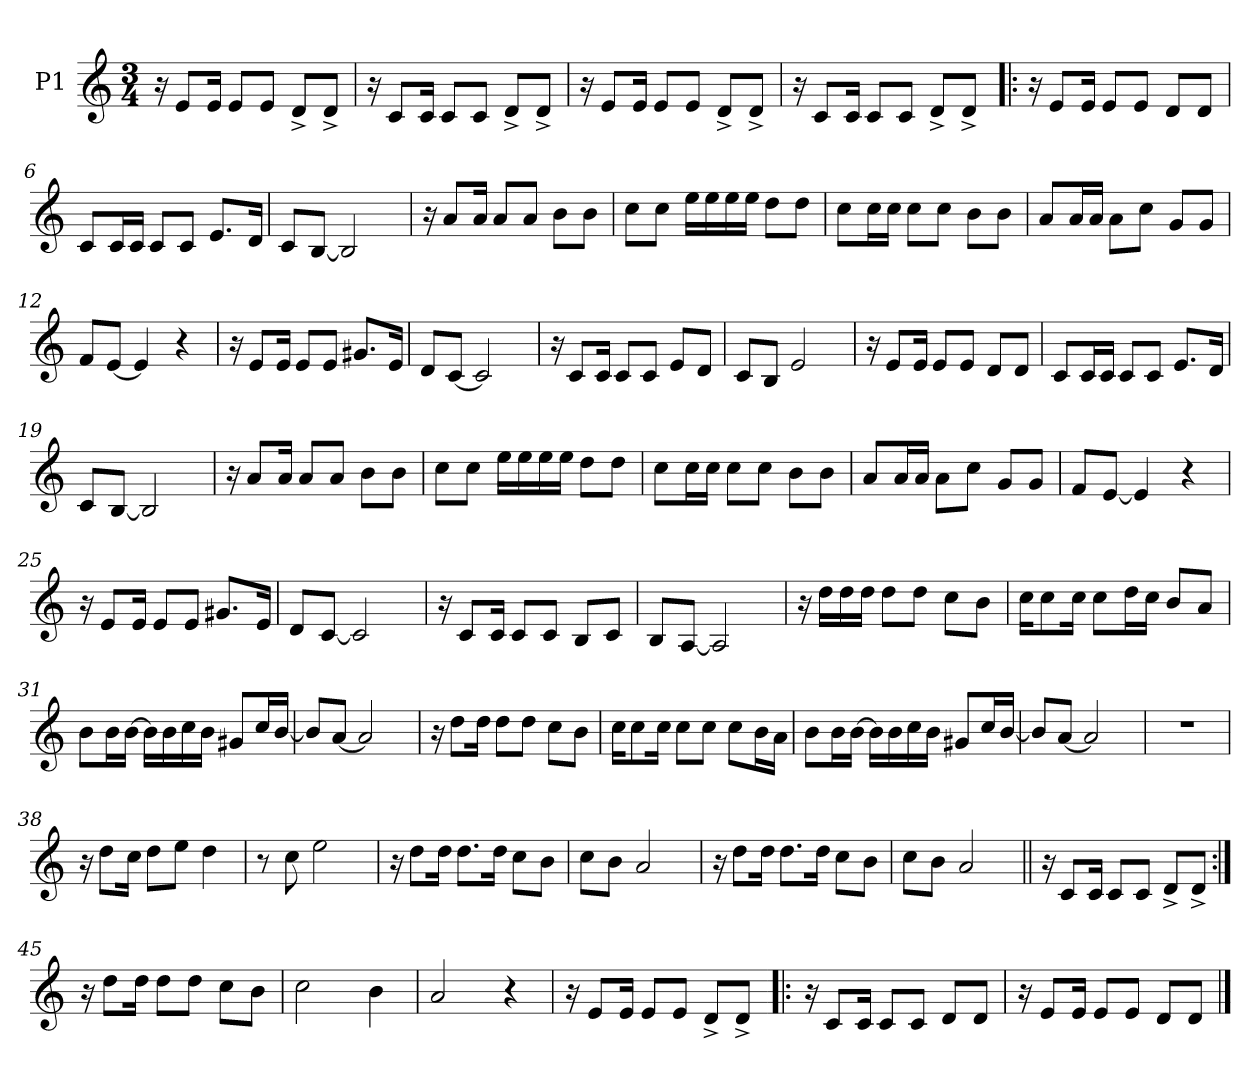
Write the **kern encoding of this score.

**kern
*part1
*staff1
*I"P1
*clefG2
*k[]
*M3/4
*MM100
=1
16r
8e/L
16e/Jk
8e/L
8e/J
8d^/L
8d^/J
=2
16r
8c/L
16c/Jk
8c/L
8c/J
8d^/L
8d^/J
=3
16r
8e/L
16e/Jk
8e/L
8e/J
8d^/L
8d^/J
=4
16r
8c/L
16c/Jk
8c/L
8c/J
8d^/L
8d^/J
!!LO:LB:g=z
=5!|:
16r
8e/L
16e/Jk
8e/L
8e/J
8d/L
8d/J
=6
8c/L
16c/L
16c/JJ
8c/L
8c/J
8.e/L
16d/Jk
=7
8c/L
[<8B/J
2B/]
=8
16r
8a/L
16a/Jk
8a/L
8a/J
8b\L
8b\J
=9
8cc\L
8cc\J
16ee\LL
16ee\
16ee\
16ee\JJ
8dd\L
8dd\J
!!LO:LB:g=z
=10
8cc\L
16cc\L
16cc\JJ
8cc\L
8cc\J
8b\L
8b\J
=11
8a/L
16a/L
16a/JJ
8a\L
8cc\J
8g/L
8g/J
=12
8f/L
[8e/J
4e/]
4r
=13
16r
8e/L
16e/Jk
8e/L
8e/J
8.g#X/L
16e/Jk
=14
8d/L
[<8c/J
2c/]
!!LO:LB:g=z
=15
16r
8c/L
16c/Jk
8c/L
8c/J
8e/L
8d/J
=16
8c/L
8B/J
2e/
=17
16r
8e/L
16e/Jk
8e/L
8e/J
8d/L
8d/J
=18
8c/L
16c/L
16c/JJ
8c/L
8c/J
8.e/L
16d/Jk
=19
8c/L
[<8B/J
2B/]
=20
16r
8a/L
16a/Jk
8a/L
8a/J
8b\L
8b\J
!!LO:LB:g=z
=21
8cc\L
8cc\J
16ee\LL
16ee\
16ee\
16ee\JJ
8dd\L
8dd\J
=22
8cc\L
16cc\L
16cc\JJ
8cc\L
8cc\J
8b\L
8b\J
=23
8a/L
16a/L
16a/JJ
8a\L
8cc\J
8g/L
8g/J
=24
8f/L
[8e/J
4e/]
4r
=25
16r
8e/L
16e/Jk
8e/L
8e/J
8.g#X/L
16e/Jk
!!LO:LB:g=z
=26
8d/L
[<8c/J
2c/]
=27
16r
8c/L
16c/Jk
8c/L
8c/J
8B/L
8c/J
=28
8B/L
[<8A/J
2A/]
=29
16r
16dd\LL
16dd\
16dd\JJ
8dd\L
8dd\J
8cc\L
8b\J
=30
16cc\KL
8cc\
16cc\Jk
8cc\L
16dd\L
16cc\JJ
8b/L
8a/J
!!LO:LB:g=z
=31
8b\L
16b\L
[>16b\JJ
16b\LL]
16b\
16cc\
16b\JJ
8g#X/L
16cc/L
[<16b/JJ
=32
8b/L]
[<8a/J
2a/]
=33
16r
8dd\L
16dd\Jk
8dd\L
8dd\J
8cc\L
8b\J
=34
16cc\KL
8cc\
16cc\Jk
8cc\L
8cc\J
8cc\L
16b\L
16a\JJ
=35
8b\L
16b\L
[>16b\JJ
16b\LL]
16b\
16cc\
16b\JJ
8g#X/L
16cc/L
[<16b/JJ
!!LO:LB:g=z
=36
8b/L]
[<8a/J
2a/]
=37
2.r
=38
16r
8dd\L
16cc\Jk
8dd\L
8ee\J
4dd\
=39
8r
8cc\
2ee\
=40
16r
8dd\L
16dd\Jk
8.dd\L
16dd\Jk
8cc\L
8b\J
=41
8cc\L
8b\J
2a/
=42
16r
8dd\L
16dd\Jk
8.dd\L
16dd\Jk
8cc\L
8b\J
!!LO:LB:g=z
=43
8cc\L
8b\J
2a/
=44||
16r
8c/L
16c/Jk
8c/L
8c/J
8d^/L
8d^/J
=45:|!
16r
8dd\L
16dd\Jk
8dd\L
8dd\J
8cc\L
8b\J
=46
2cc\
4b\
=47
2a/
4r
=48
16r
8e/L
16e/Jk
8e/L
8e/J
8d^/L
8d^/J
!!LO:LB:g=z
=49!|:
16r
8c/L
16c/Jk
8c/L
8c/J
8d/L
8d/J
=50
16r
8e/L
16e/Jk
8e/L
8e/J
8d/L
8d/J
==
*-
